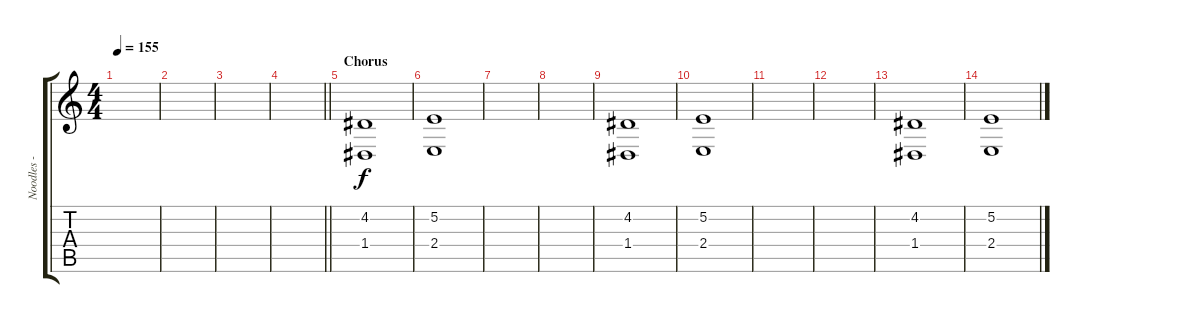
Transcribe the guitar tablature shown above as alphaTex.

\track ("Noodles - Back Vocals" "Noodles - ") {instrument englishhorn}
\staff {score tabs}
\tuning (E4 B3 G3 D3 A2 E2) {hide}
\ts (4 4)
\tempo 155
\clef g2
\ks c
|
|
|
\barLineRight lightlight
|
\section ("" "Chorus")
(4.2 1.4).1 |
(5.2 2.4).1 |
|
|
(4.2 1.4).1 |
(5.2 2.4).1 |
|
|
(4.2 1.4).1 |
(5.2 2.4).1
